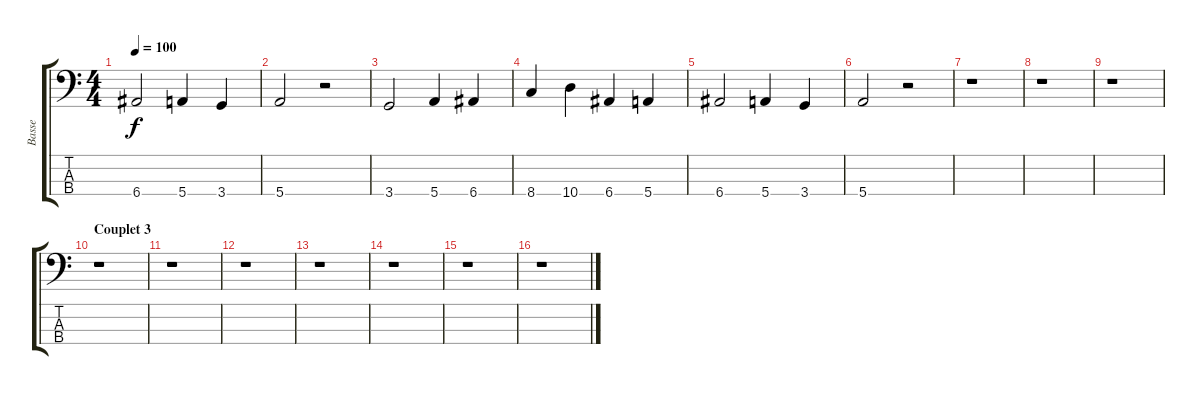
\track ("Basse" "Basse") {instrument electricbassfinger}
\staff {score tabs}
\tuning (G2 D2 A1 E1) {hide}
\ts (4 4)
\tempo 100
\clef f4
\ks c
6.4.2{dy f} 5.4.4 3.4.4 |
5.4.2 r.2 |
3.4.2 5.4.4 6.4.4 |
8.4.4 10.4.4 6.4.4 5.4.4 |
6.4.2 5.4.4 3.4.4 |
5.4.2 r.2 |
r.1 |
r.1 |
r.1 |
\section ("" "Couplet 3")
r.1 |
r.1 |
r.1 |
r.1 |
r.1 |
r.1 |
r.1
